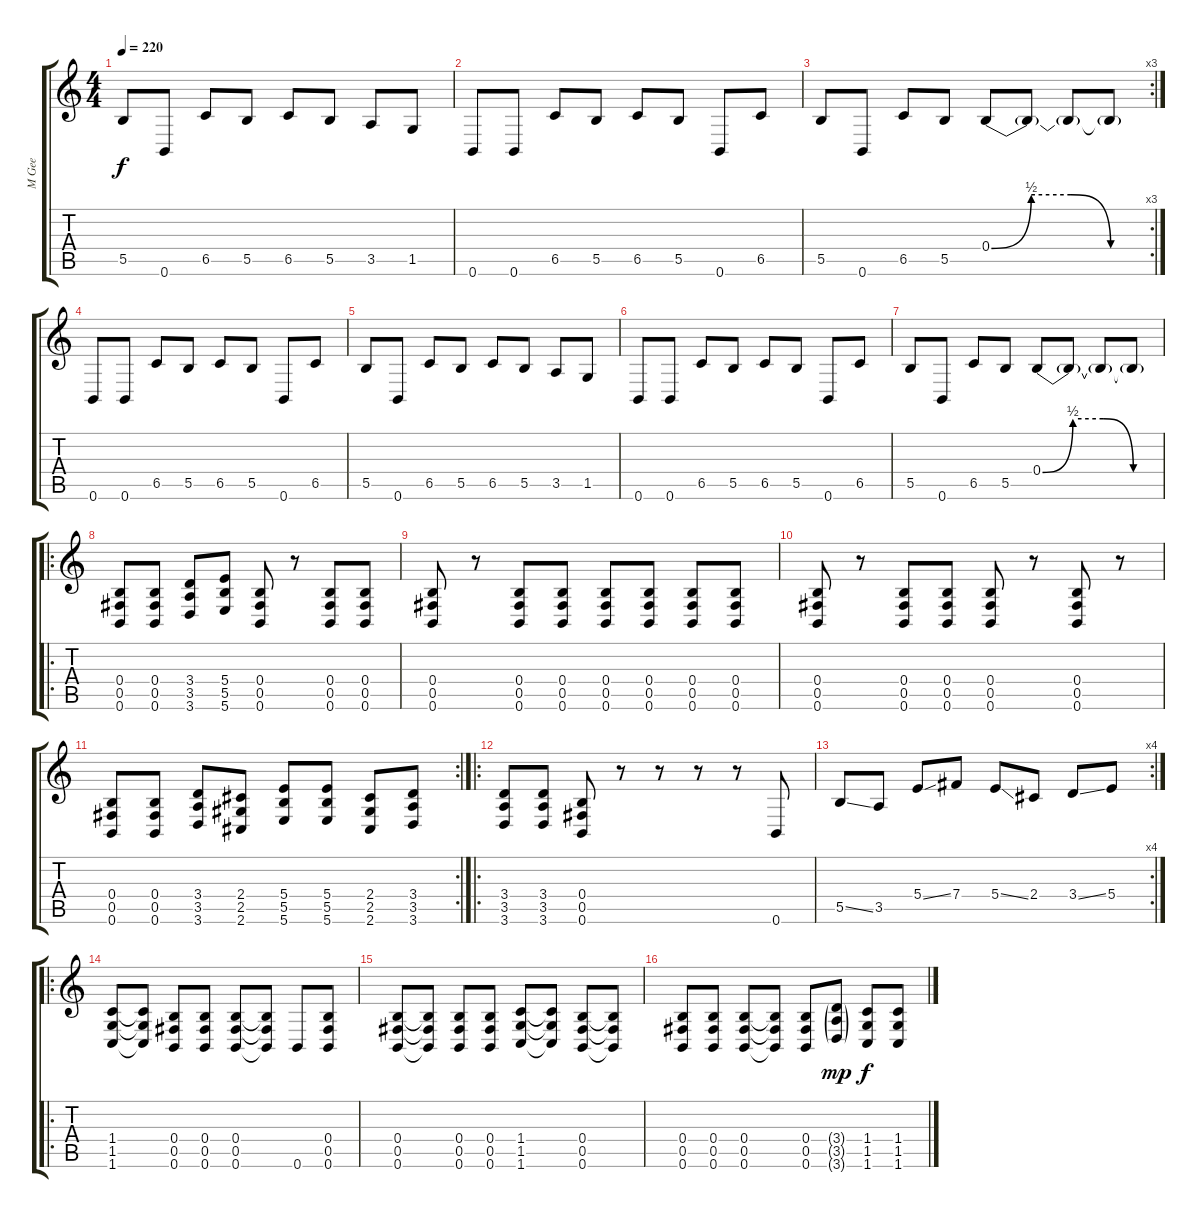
\track ("M Gee" "M Gee") {instrument distortionguitar}
\staff {score tabs}
\tuning (Db4 Ab3 E3 B2 Gb2 B1) {hide}
\ts (4 4)
\tempo 220
\clef g2
\ks c
5.5.8{dy f} 0.6.8 6.5.8 5.5.8 6.5.8 5.5.8 3.5.8 1.5.8 |
0.6.8 0.6.8 6.5.8 5.5.8 6.5.8 5.5.8 0.6.8 6.5.8 |
\rc 3
5.5.8 0.6.8 6.5.8 5.5.8 0.4{be (custom 0 0 15 2 30 2 45 0 60 0)}.8 0.4{t}.8 0.4{t}.8 0.4{t}.8 |
0.6.8 0.6.8 6.5.8 5.5.8 6.5.8 5.5.8 0.6.8 6.5.8 |
5.5.8 0.6.8 6.5.8 5.5.8 6.5.8 5.5.8 3.5.8 1.5.8 |
0.6.8 0.6.8 6.5.8 5.5.8 6.5.8 5.5.8 0.6.8 6.5.8 |
5.5.8 0.6.8 6.5.8 5.5.8 0.4{be (custom 0 0 15 2 30 2 45 0 60 0)}.8 0.4{t}.8 0.4{t}.8 0.4{t}.8 |
\ro
(0.4 0.5 0.6).8 (0.4 0.5 0.6).8 (3.4 3.5 3.6).8 (5.4 5.5 5.6).8 (0.4 0.5 0.6).8 r.8 (0.4 0.5 0.6).8 (0.4 0.5 0.6).8 |
(0.4 0.5 0.6).8 r.8 (0.4 0.5 0.6).8 (0.4 0.5 0.6).8 (0.4 0.5 0.6).8 (0.4 0.5 0.6).8 (0.4 0.5 0.6).8 (0.4 0.5 0.6).8 |
(0.4 0.5 0.6).8 r.8 (0.4 0.5 0.6).8 (0.4 0.5 0.6).8 (0.4 0.5 0.6).8 r.8 (0.4 0.5 0.6).8 r.8 |
\rc 2
(0.4 0.5 0.6).8 (0.4 0.5 0.6).8 (3.4 3.5 3.6).8 (2.4 2.5 2.6).8 (5.4 5.5 5.6).8 (5.4 5.5 5.6).8 (2.4 2.5 2.6).8 (3.4 3.5 3.6).8 |
\ro
(3.4 3.5 3.6).8 (3.4 3.5 3.6).8 (0.4 0.5 0.6).8 r.8 r.8 r.8 r.8 0.6.8 |
\rc 4
5.5{ss}.8 3.5.8 5.4{ss}.8 7.4.8 5.4{ss}.8 2.4.8 3.4{ss}.8 5.4.8 |
\ro
(1.4 1.5 1.6).8 (1.4{t} 1.5{t} 1.6{t}).8 (0.4 0.5 0.6).8 (0.4 0.5 0.6).8 (0.4 0.5 0.6).8 (0.4{t} 0.5{t} 0.6{t}).8 0.6.8 (0.4 0.5 0.6).8 |
(0.4 0.5 0.6).8 (0.4{t} 0.5{t} 0.6{t}).8 (0.4 0.5 0.6).8 (0.4 0.5 0.6).8 (1.4 1.5 1.6).8 (1.4{t} 1.5{t} 1.6{t}).8 (0.4 0.5 0.6).8 (0.4{t} 0.5{t} 0.6{t}).8 |
(0.4 0.5 0.6).8 (0.4 0.5 0.6).8 (0.4 0.5 0.6).8 (0.4{t} 0.5{t} 0.6{t}).8 (0.4 0.5 0.6).8 (3.4{g} 3.5{g} 3.6{g}).8{dy mp} (1.4 1.5 1.6).8{dy f} (1.4 1.5 1.6).8
